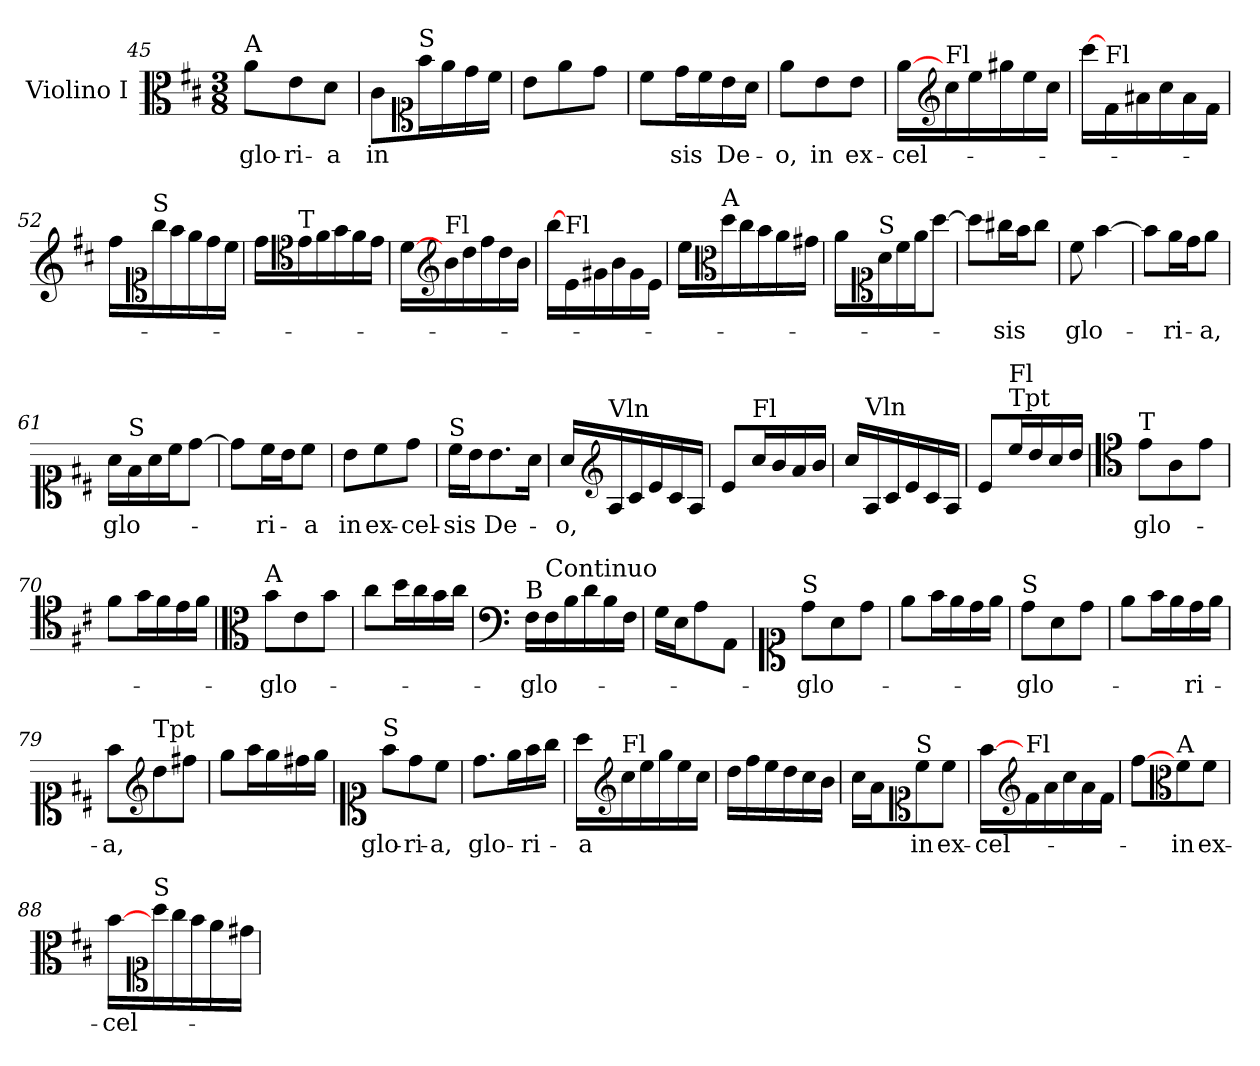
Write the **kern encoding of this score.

**kern	**text
*part1	*part1
*staff1	*staff1
*I"Violino I	*
*I'Vln. I	*
*clefC3	*
*k[f#c#]	*
*M3/8	*
=45	=45
!LO:TX:a:t=A	!
8a\L	glo-
8e\	-ri-
8d\J	-a
=46	=46
8c#\L	in
*clefC1	*
!LO:TX:a:t=S	!
16ff#\L	.
16ee\	.
16dd\	.
16cc#\JJ	.
=47	=47
8b\L	.
8ee\	.
8dd\J	.
=48	=48
8cc#\L	.
16dd\L	-sis
16cc#\	.
16b\	De-
16a\JJ	.
=49	=49
8ee\L	-o,
8b\	in
8b\J	ex-
=50	=50
[16ee\LL	-cel-
*clefG2	*
!LO:TX:a:t=Fl	!
16cc#\	.
16ee\	.
16gg#X\	.
16ee\	.
16cc#\JJ	.
=51	=51
[16ccc#\LL	.
!LO:TX:a:t=Fl	!
16f#\	.
16a#X\	.
16cc#\	.
16a#\	.
16f#\JJ	.
=52	=52
16ff#\LL	.
*clefC1	*
!LO:TX:a:t=S	!
16gg\	.
16ff#\	.
16ee\	.
16dd\	.
16cc#\JJ	.
=53	=53
16dd\LL	.
*clefC4	*
!LO:TX:a:t=T	!
16e\	.
16f#\	.
16g\	.
16f#\	.
16e\JJ	.
=54	=54
[16d\LL	.
*clefG2	*
!LO:TX:a:t=Fl	!
16b\	.
16dd\	.
16ff#\	.
16dd\	.
16b\JJ	.
=55	=55
[16bb\LL	.
!LO:TX:a:t=Fl	!
16e\	.
16g#X\	.
16b\	.
16g#\	.
16e\JJ	.
=56	=56
16ee\LL	.
*clefC3	*
!LO:TX:a:t=A	!
16dd\	.
16cc#\	.
16b\	.
16a\	.
16g#X\JJ	.
=57	=57
16a\LL	.
*clefC1	*
!LO:TX:a:t=S	!
16a\	.
16cc#\	.
16ee\J	.
[8aa\J	.
=58	=58
8aa\L]	.
16gg#X\L	-sis
16ff#\J	.
8gg#\J	.
=59	=59
8cc#	glo-
[4ff#	.
=60	=60
8ff#\L]	.
16ee\L	-ri-
16dd\J	.
8ee\J	-a,
=61	=61
16a\LL	glo-
!LO:TX:a:t=S	!
16f#\	.
16a\	.
16cc#\J	.
[8dd\J	.
=62	=62
8dd\L]	.
16cc#\L	-ri-
16b\J	.
8cc#\J	-a
=63	=63
8b\L	in
8cc#\	ex-
8dd\J	-cel-
=64	=64
!LO:TX:a:t=S	!
16cc#\LL	-sis
16b\J	.
8.b\	De-
16a\Jk	.
=65	=65
16a/LL	-o,
*clefG2	*
!LO:TX:a:t=Vln	!
16A/	.
16c#/	.
16e/	.
16c#/	.
16A/JJ	.
=66	=66
8e/L	.
!LO:TX:a:t=Fl	!
16cc#/L	.
16b/	.
16a/	.
16b/JJ	.
=67	=67
16cc#/LL	.
!LO:TX:a:t=Vln	!
16A/	.
16c#/	.
16e/	.
16c#/	.
16A/JJ	.
=68	=68
8e/L	.
!LO:TX:a:t=Tpt	!
!LO:TX:a:t=Fl	!
16ee/L	.
16dd/	.
16cc#/	.
16dd/JJ	.
=69	=69
*clefC4	*
!LO:TX:a:t=T	!
8e\L	glo-
8A\	.
8e\J	.
=70	=70
8f#\L	.
16g\L	.
16f#\	.
16e\	.
16f#\JJ	.
=71	=71
*clefC3	*
!LO:TX:a:t=A	!
8b\L	glo-
8e\	.
8b\J	.
=72	=72
8cc#\L	.
16dd\L	.
16cc#\	.
16b\	.
16cc#\JJ	.
=73	=73
*clefF4	*
!LO:TX:a:t=B	!
16F#\LL	glo-
!LO:TX:a:t=Continuo	!
16F#\	.
16B\	.
16d\	.
16B\	.
16F#\JJ	.
=74	=74
16G\LL	.
16E\J	.
8A\	.
8AA\J	.
=75	=75
*clefC1	*
!LO:TX:a:t=S	!
8dd\L	glo-
8a\	.
8dd\J	.
=76	=76
8ee\L	.
16ff#\L	.
16ee\	.
16dd\	.
16ee\JJ	.
=77	=77
!LO:TX:a:t=S	!
8dd\L	glo-
8a\	.
8dd\J	.
=78	=78
8ee\L	.
16ff#\L	.
16ee\	.
16dd\	ri-
16ee\JJ	.
=79	=79
8ff#\L	-a,
*clefG2	*
!LO:TX:a:t=Tpt	!
8dd\	.
8ff#X\J	.
=80	=80
8gg\L	.
16aa\L	.
16gg\	.
16ff#X\	.
16gg\JJ	.
=81	=81
*clefC1	*
!LO:TX:a:t=S	!
8ff#\L	glo-
8dd\	-ri-
8cc#\J	-a,
=82	=82
8.dd\L	glo-
16ee\L	.
16ff#\	-ri-
16gg\JJ	.
=83	=83
16aa\LL	-a
*clefG2	*
!LO:TX:a:t=Fl	!
16cc#\	.
16ee\	.
16gg\	.
16ee\	.
16cc#\JJ	.
=84	=84
16dd\LL	.
16ff#\	.
16ee\	.
16dd\	.
16cc#\	.
16b\JJ	.
=85	=85
16cc#\LL	.
16a\J	.
*clefC1	*
!LO:TX:a:t=S	!
8cc#\	in
8cc#\J	ex-
=86	=86
[16ff#\LL	-cel-
*clefG2	*
!LO:TX:a:t=Fl	!
16f#\	.
16a\	.
16cc#\	.
16a\	.
16f#\JJ	.
=87	=87
[8ff#\L	.
*clefC3	*
!LO:TX:a:t=A	!
8f#\	in
8f#\J	ex-
=88	=88
[16b\LL	-cel-
*clefC1	*
!LO:TX:a:t=S	!
16aa\	.
16gg\	.
16ff#\	.
16ee\	.
16dd#X\JJ	.
=	=
*-	*-
